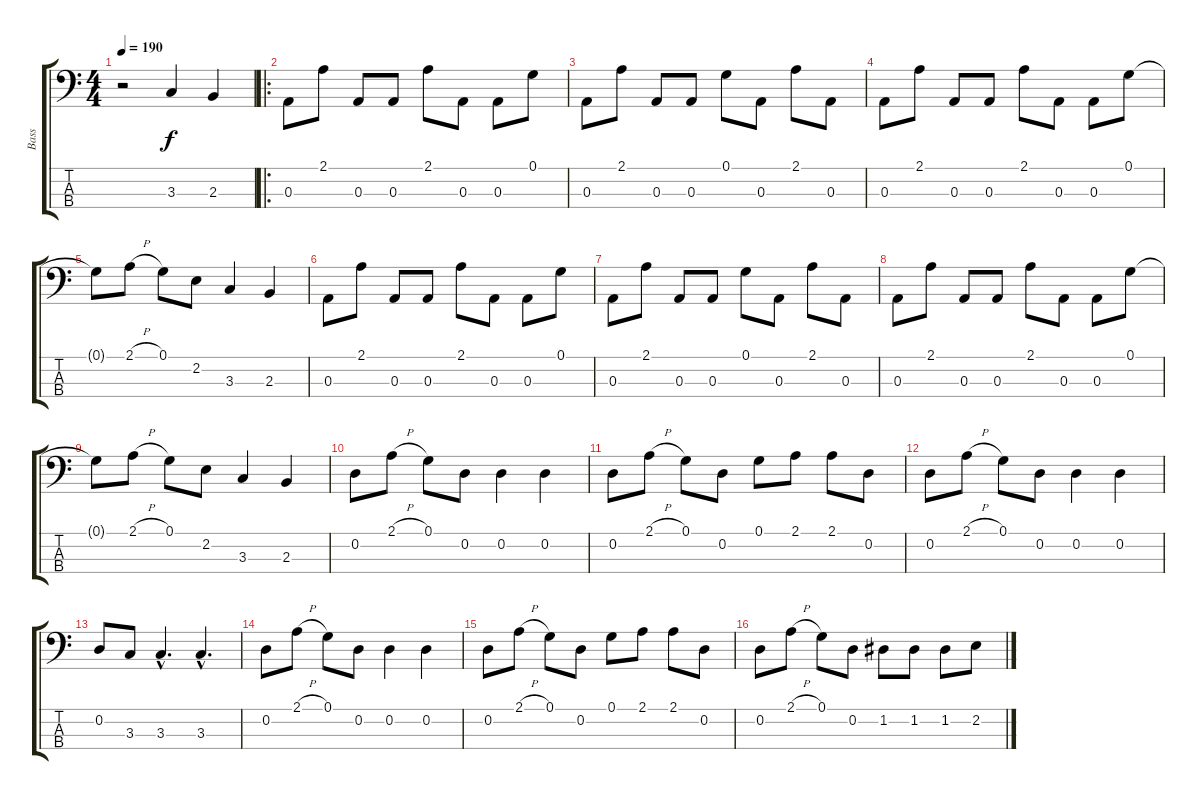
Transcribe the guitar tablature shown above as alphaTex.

\track ("Bass" "Bass") {instrument electricbassfinger}
\staff {score tabs}
\tuning (G2 D2 A1 E1) {hide}
\ts (4 4)
\tempo 190
\clef f4
\ks c
r.2{dy f} 3.3.4 2.3.4 |
\ro
0.3.8 2.1.8 0.3.8 0.3.8 2.1.8 0.3.8 0.3.8 0.1.8 |
0.3.8 2.1.8 0.3.8 0.3.8 0.1.8 0.3.8 2.1.8 0.3.8 |
0.3.8 2.1.8 0.3.8 0.3.8 2.1.8 0.3.8 0.3.8 0.1.8 |
0.1{t}.8 2.1{h}.8 0.1.8 2.2.8 3.3.4 2.3.4 |
0.3.8 2.1.8 0.3.8 0.3.8 2.1.8 0.3.8 0.3.8 0.1.8 |
0.3.8 2.1.8 0.3.8 0.3.8 0.1.8 0.3.8 2.1.8 0.3.8 |
0.3.8 2.1.8 0.3.8 0.3.8 2.1.8 0.3.8 0.3.8 0.1.8 |
0.1{t}.8 2.1{h}.8 0.1.8 2.2.8 3.3.4 2.3.4 |
0.2.8 2.1{h}.8 0.1.8 0.2.8 0.2.4 0.2.4 |
0.2.8 2.1{h}.8 0.1.8 0.2.8 0.1.8 2.1.8 2.1.8 0.2.8 |
0.2.8 2.1{h}.8 0.1.8 0.2.8 0.2.4 0.2.4 |
0.2.8 3.3.8 3.3{hac}.4{d} 3.3{hac}.4{d} |
0.2.8 2.1{h}.8 0.1.8 0.2.8 0.2.4 0.2.4 |
0.2.8 2.1{h}.8 0.1.8 0.2.8 0.1.8 2.1.8 2.1.8 0.2.8 |
0.2.8 2.1{h}.8 0.1.8 0.2.8 1.2.8 1.2.8 1.2.8 2.2.8
